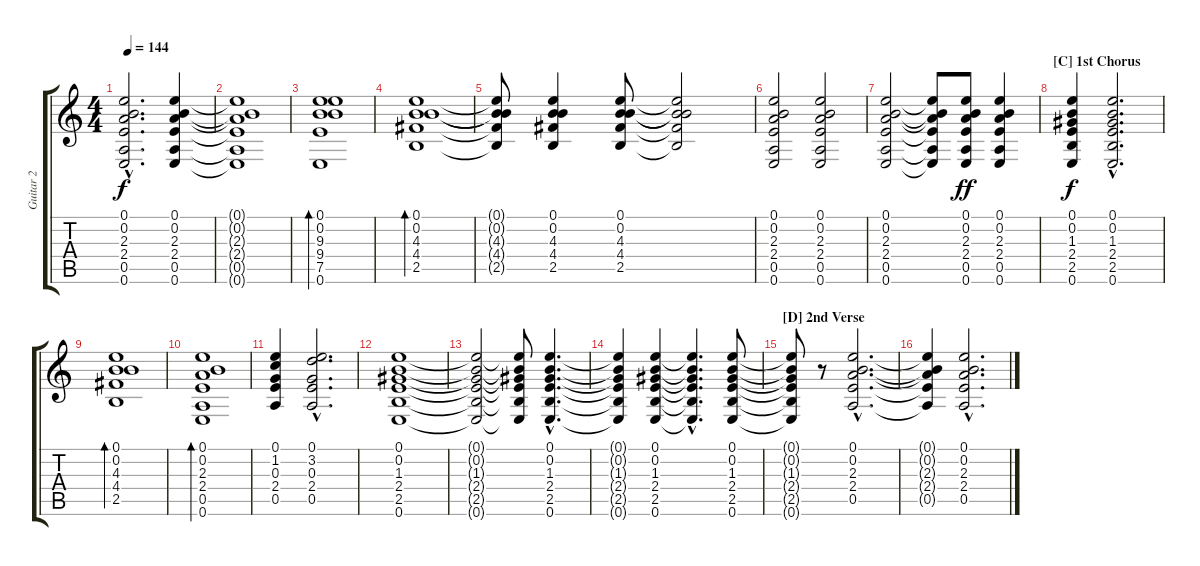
\track ("Guitar 2" "Guitar 2") {instrument electricguitarjazz}
\staff {score tabs}
\tuning (E4 B3 G3 D3 A2 E2) {hide}
\ts (4 4)
\tempo 144
\clef g2
\ks c
(0.1{hac} 0.2{hac} 2.3{hac} 2.4{hac} 0.5{hac} 0.6{hac}).2{d dy f} (0.1 0.2 2.3 2.4 0.5 0.6).4 |
(0.1{t} 0.2{t} 2.3{t} 2.4{t} 0.5{t} 0.6{t}).1 |
(0.1 0.2 9.3 9.4 7.5 0.6).1{bd 120} |
(0.1 0.2 4.3 4.4 2.5).1{bd 120} |
(0.1{t} 0.2{t} 4.3{t} 4.4{t} 2.5{t}).8 (0.1 0.2 4.3 4.4 2.5).4 (0.1 0.2 4.3 4.4 2.5).8 (0.1{t} 0.2{t} 4.3{t} 4.4{t} 2.5{t}).2 |
(0.1 0.2 2.3 2.4 0.5 0.6).2 (0.1 0.2 2.3 2.4 0.5 0.6).2 |
(0.1 0.2 2.3 2.4 0.5 0.6).2 (0.1{t} 0.2{t} 2.3{t} 2.4{t} 0.5{t} 0.6{t}).8 (0.1 0.2 2.3 2.4 0.5 0.6).8{dy ff} (0.1 0.2 2.3 2.4 0.5 0.6).4 |
\section ("" "[C] 1st Chorus")
(0.1 0.2 1.3 2.4 2.5 0.6).4{dy f} (0.1{hac} 0.2{hac} 1.3{hac} 2.4{hac} 2.5{hac} 0.6{hac}).2{d} |
(0.1 0.2 4.3 4.4 2.5).1{bd 120} |
(0.1 0.2 2.3 2.4 0.5 0.6).1{bd 120} |
(0.1 1.2 0.3 2.4 0.5).4 (0.1{hac} 3.2{hac} 0.3{hac} 2.4{hac} 0.5{hac}).2{d} |
(0.1 0.2 1.3 2.4 2.5 0.6).1 |
(0.1{t} 0.2{t} 1.3{t} 2.4{t} 2.5{t} 0.6{t}).2 (0.1{t} 0.2{t} 1.3{t} 2.4{t} 2.5{t} 0.6{t}).8 (0.1{hac} 0.2{hac} 1.3{hac} 2.4{hac} 2.5{hac} 0.6{hac}).4{d} |
(0.1{t} 0.2{t} 1.3{t} 2.4{t} 2.5{t} 0.6{t}).4 (0.1 0.2 1.3 2.4 2.5 0.6).4 (0.1{hac t} 0.2{hac t} 1.3{hac t} 2.4{hac t} 2.5{hac t} 0.6{hac t}).4{d} (0.1 0.2 1.3 2.4 2.5 0.6).8 |
\section ("" "[D] 2nd Verse")
(0.1{t} 0.2{t} 1.3{t} 2.4{t} 2.5{t} 0.6{t}).8 r.8 (0.1{hac} 0.2{hac} 2.3{hac} 2.4{hac} 0.5{hac}).2{d} |
(0.1{t} 0.2{t} 2.3{t} 2.4{t} 0.5{t}).4 (0.1{hac} 0.2{hac} 2.3{hac} 2.4{hac} 0.5{hac}).2{d}
